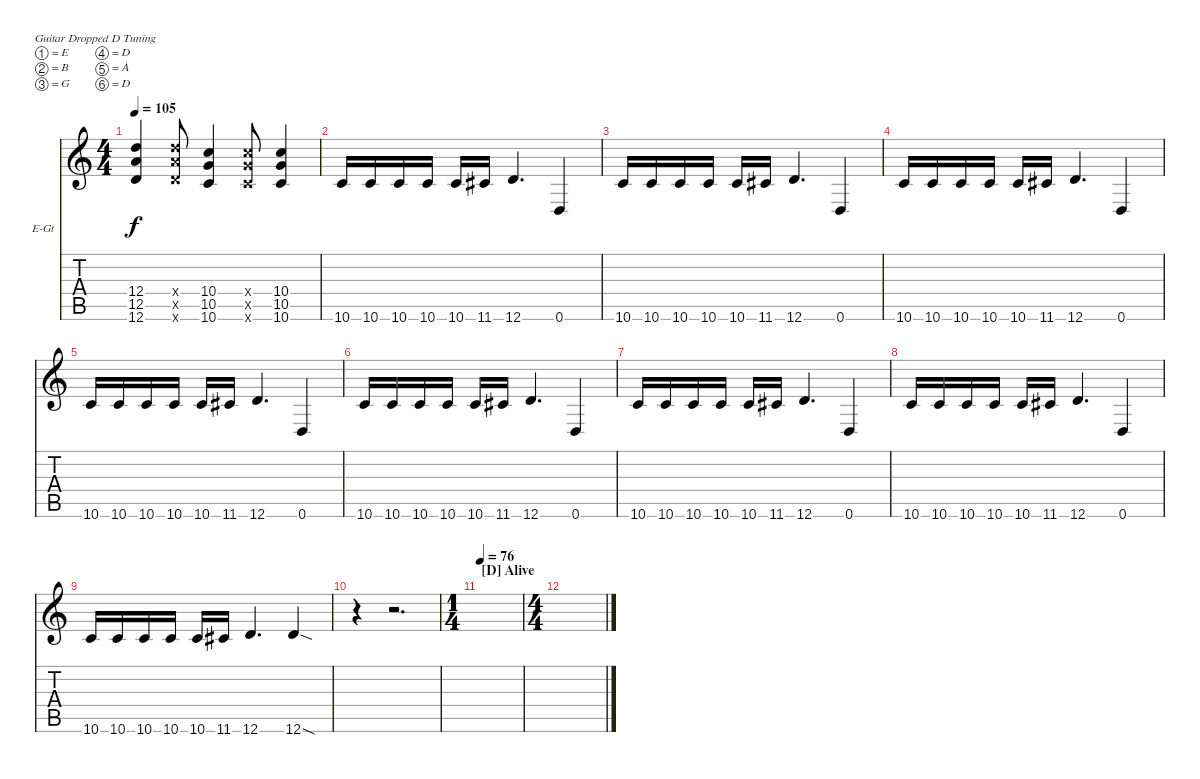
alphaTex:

\defaultSystemsLayout 4
\bracketExtendMode nobrackets
\firstSystemTrackNameOrientation horizontal
\otherSystemsTrackNameOrientation horizontal
\track ("Stone Gossard (Drop D)" "E-Gt") {instrument overdrivenguitar}
\staff {score tabs}
\tuning (E4 B3 G3 D3 A2 D2)
\ts (4 4)
\tempo 105
\clef g2
\scale
0.25
\ks c
(12.4 12.5 12.6).4{dy f} (12.4{x} 12.5{x} 12.6{x}).8 (10.4 10.5 10.6).4 (10.4{x} 10.5{x} 10.6{x}).8 (10.4 10.5 10.6).4 |
\scale
0.25 10.6.16 10.6.16 10.6.16 10.6.16 10.6.16 11.6.16 12.6.4{d} 0.6.4 |
\scale
0.25 10.6.16 10.6.16 10.6.16 10.6.16 10.6.16 11.6.16 12.6.4{d} 0.6.4 |
\scale
0.25 10.6.16 10.6.16 10.6.16 10.6.16 10.6.16 11.6.16 12.6.4{d} 0.6.4 |
\scale
0.25 10.6.16 10.6.16 10.6.16 10.6.16 10.6.16 11.6.16 12.6.4{d} 0.6.4 |
\scale
0.25 10.6.16 10.6.16 10.6.16 10.6.16 10.6.16 11.6.16 12.6.4{d} 0.6.4 |
\scale
0.25 10.6.16 10.6.16 10.6.16 10.6.16 10.6.16 11.6.16 12.6.4{d} 0.6.4 |
\scale
0.25 10.6.16 10.6.16 10.6.16 10.6.16 10.6.16 11.6.16 12.6.4{d} 0.6.4 |
\scale
0.25 10.6.16 10.6.16 10.6.16 10.6.16 10.6.16 11.6.16 12.6.4{d} 12.6{sod}.4 |
\scale
0.209459 r.4 r.2{d} |
\ts (1 4)
\section ("D" "Alive")
\tempo 76
|
\ts (4 4)
